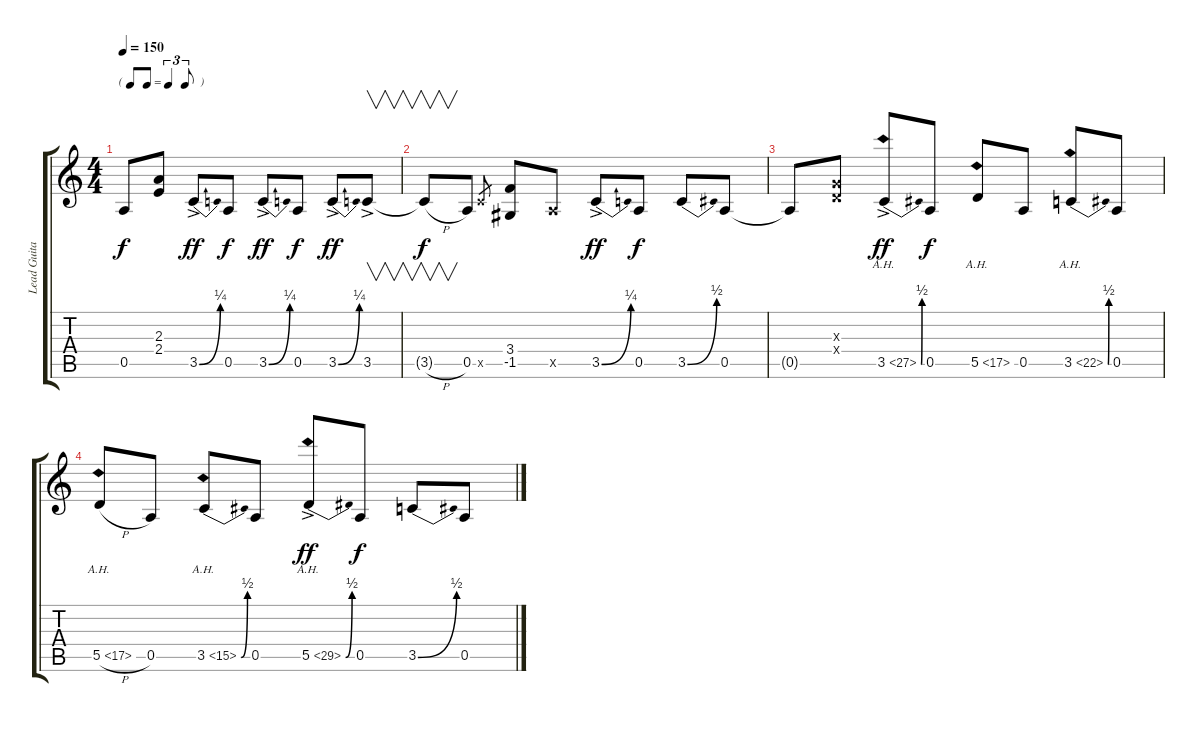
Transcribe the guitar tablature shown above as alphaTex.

\track ("Lead Guitar - Billy Gibbons" "Lead Guita") {instrument distortionguitar}
\staff {score tabs}
\tuning (E4 B3 G3 D3 A2 E2) {hide}
\ts (4 4)
\tf triplet8th
\tempo 150
\clef g2
\ks c
0.5.8{dy f} (2.3 2.4).8 3.5{be (bend 0 0 60 1) ac}.8{dy ff} 0.5.8{dy f} 3.5{be (bend 0 0 60 1) ac}.8{dy ff} 0.5.8{dy f} 3.5{be (bend 0 0 60 1) ac}.8{dy ff} 3.5{ac}.8{v} |
3.5{h t}.8{v dy f} 0.5.8 3.5{x}.8{gr} (3.4 -1.5).8 0.5{x}.8 3.5{be (bend 0 0 60 1) ac}.8{dy ff} 0.5.8{dy f} 3.5{be (bend 0 0 60 2)}.8 0.5.8 |
0.5{t}.8 (0.3{x} 0.4{x}).8 3.5{be (bend 0 0 60 2) ah 24 ac}.8{dy ff} 0.5.8{dy f} 5.5{ah 12}.8 0.5.8 3.5{be (bend 0 0 60 2) ah 19}.8 0.5.8 |
5.5{ah 12 h}.8 0.5.8 3.5{be (bend 0 0 60 2) ah 12}.8 0.5.8 5.5{be (bend 0 0 60 2) ah 24 ac}.8{dy ff} 0.5.8{dy f} 3.5{be (bend 0 0 60 2)}.8 0.5.8
